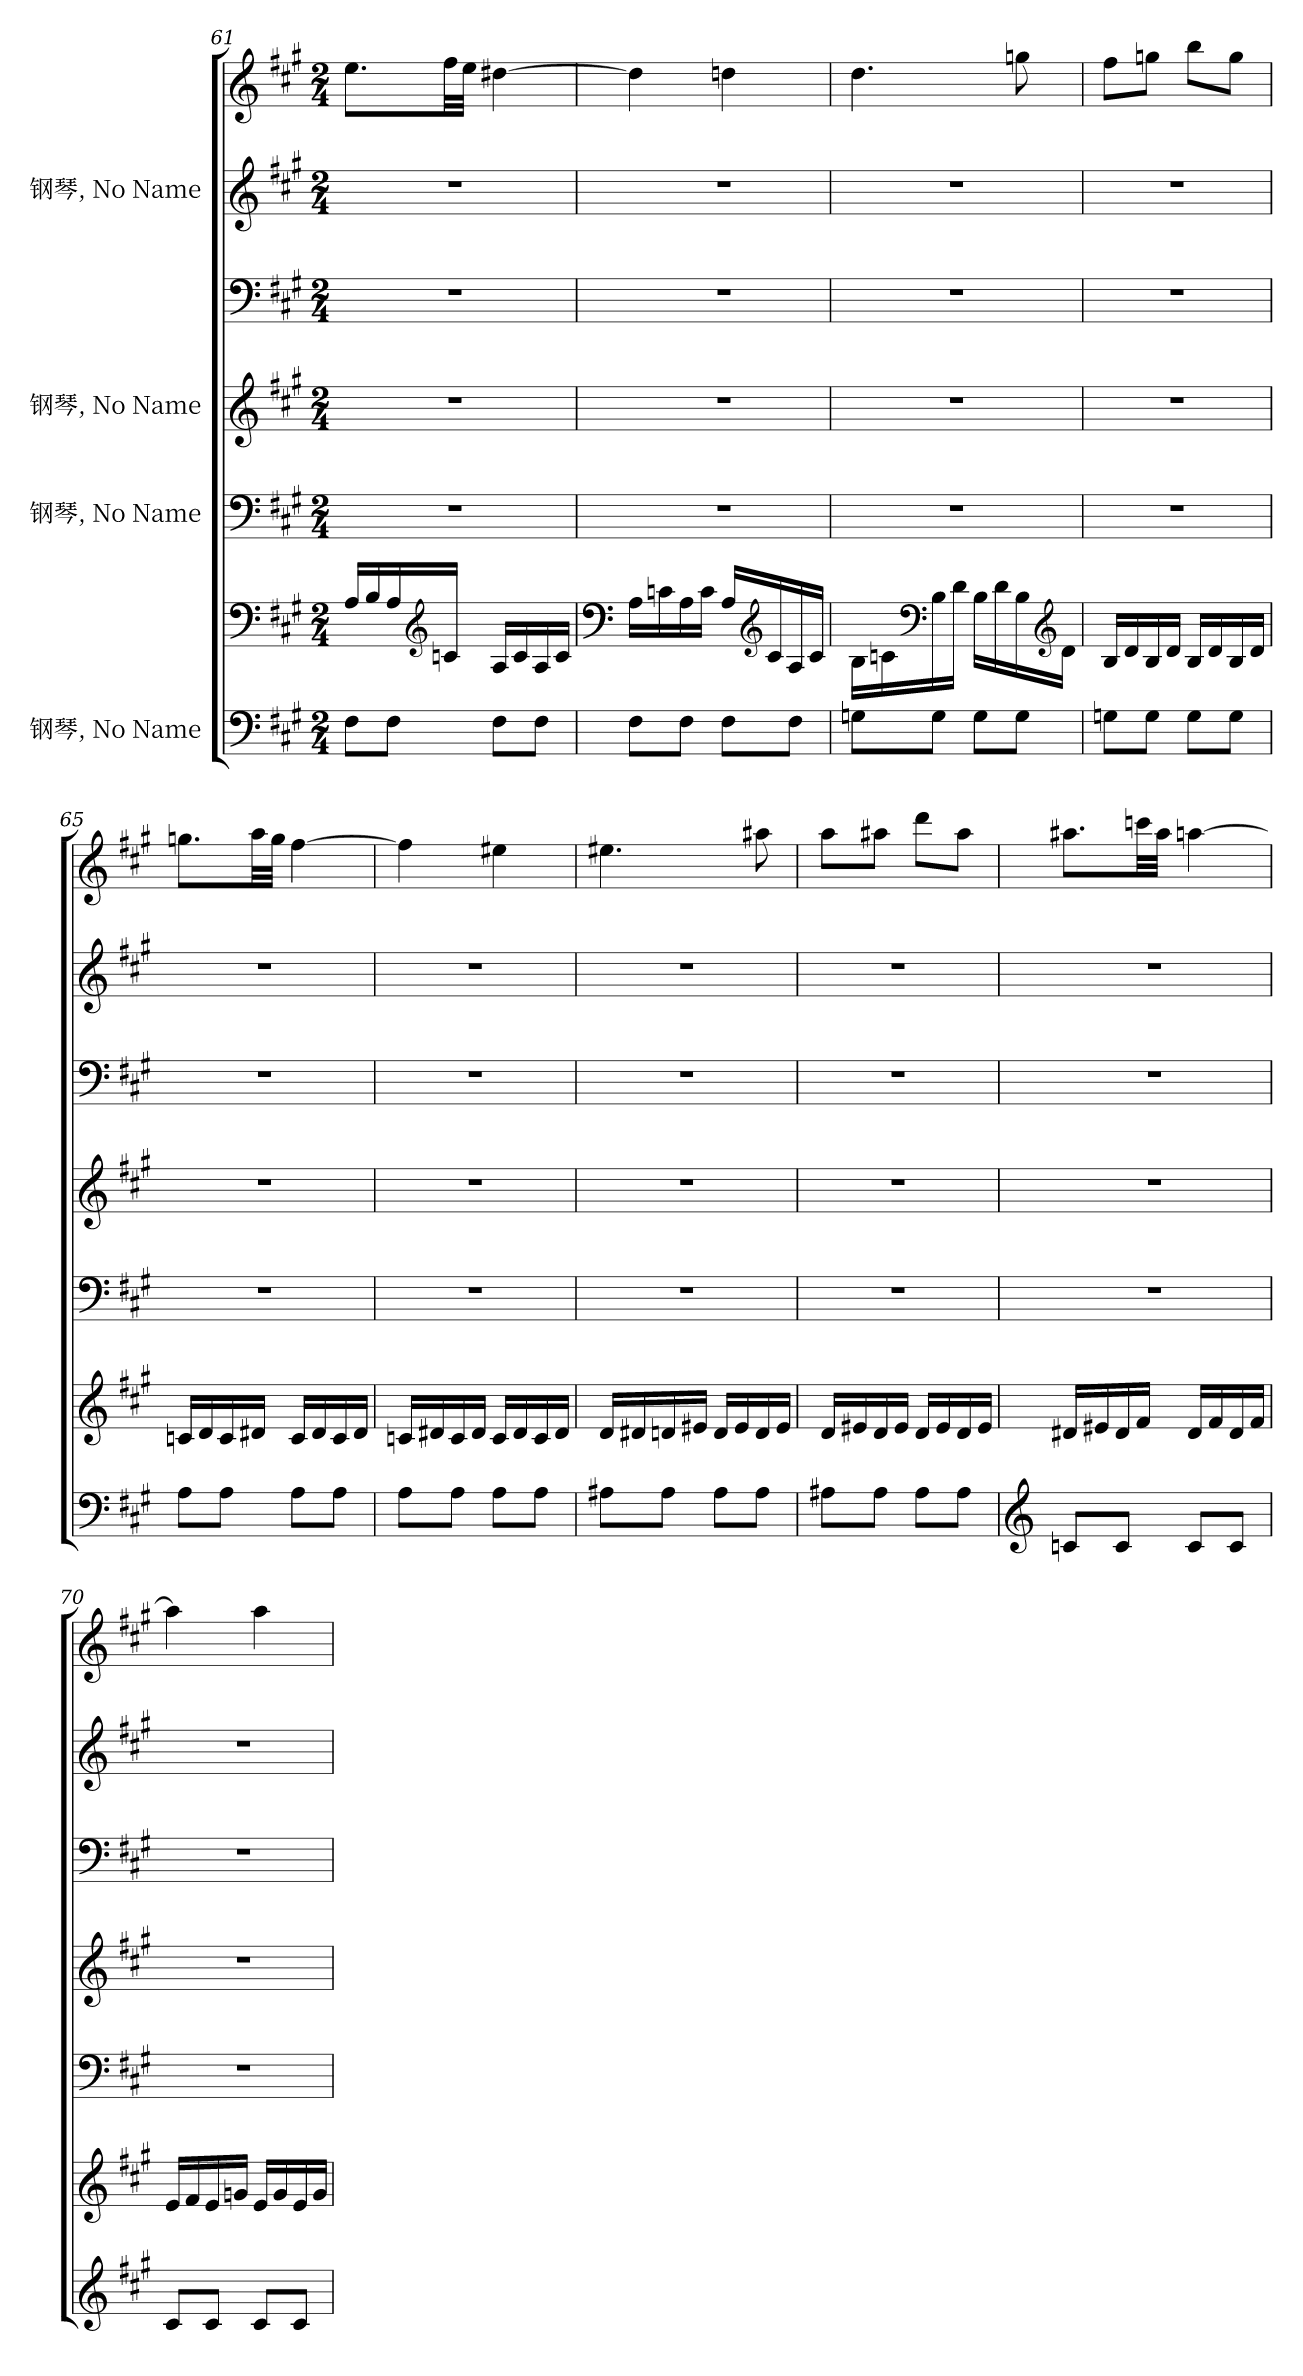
**kern	**kern	**kern	**kern	**kern	**kern	**kern
*part4	*part4	*part3	*part2	*part2	*part1	*part1
*staff7	*staff6	*staff5	*staff4	*staff3	*staff2	*staff1
*I"钢琴, No Name	*	*I"钢琴, No Name	*I"钢琴, No Name	*	*I"钢琴, No Name	*
!!LO:PB:g=z
*clefF4	*clefF4	*clefF4	*clefG2	*clefF4	*clefG2	*clefG2
*k[f#c#g#]	*k[f#c#g#]	*k[f#c#g#]	*k[f#c#g#]	*k[f#c#g#]	*k[f#c#g#]	*k[f#c#g#]
*M2/4	*M2/4	*M2/4	*M2/4	*M2/4	*M2/4	*M2/4
*MM136	*MM136	*MM136	*MM136	*MM136	*MM136	*MM136
=61	=61	=61	=61	=61	=61	=61
8F#\L	16A/LL	2r	2r	2r	2r	8.ee\L
.	16B/	.	.	.	.	.
8F#\J	16A/	.	.	.	.	.
*	*clefG2	*	*	*	*	*
.	16cn/JJ	.	.	.	.	32ff#\LL
*	*	*	*	*	*	*MM135
.	.	.	.	.	.	32ee\JJJ
*	*	*	*	*	*	*MM136
8F#\L	16A/LL	.	.	.	.	[4dd#X\
.	16c/	.	.	.	.	.
8F#\J	16A/	.	.	.	.	.
.	16c/JJ	.	.	.	.	.
=62	=62	=62	=62	=62	=62	=62
*	*clefF4	*	*	*	*	*
8F#\L	16A\LL	2r	2r	2r	2r	4dd#\]
.	16cn\	.	.	.	.	.
8F#\J	16A\	.	.	.	.	.
.	16c\JJ	.	.	.	.	.
8F#\L	16A/LL	.	.	.	.	4ddn\
*	*clefG2	*	*	*	*	*
.	16c/	.	.	.	.	.
8F#\J	16A/	.	.	.	.	.
.	16c/JJ	.	.	.	.	.
=63	=63	=63	=63	=63	=63	=63
*	*	*	*	*	*	*MM136
8Gn\L	16B\LL	2r	2r	2r	2r	4.dd\
.	16cn\	.	.	.	.	.
*	*clefF4	*	*	*	*	*
8G\J	16B\	.	.	.	.	.
.	16d\JJ	.	.	.	.	.
8G\L	16B\LL	.	.	.	.	.
.	16d\	.	.	.	.	.
8G\J	16B\	.	.	.	.	8ggn\
*	*clefG2	*	*	*	*	*
.	16d\JJ	.	.	.	.	.
!!LO:PB:g=z
=64	=64	=64	=64	=64	=64	=64
8Gn\L	16B/LL	2r	2r	2r	2r	8ff#\L
.	16d/	.	.	.	.	.
8G\J	16B/	.	.	.	.	8ggn\J
.	16d/JJ	.	.	.	.	.
8G\L	16B/LL	.	.	.	.	8bb\L
.	16d/	.	.	.	.	.
8G\J	16B/	.	.	.	.	8gg\J
.	16d/JJ	.	.	.	.	.
=65	=65	=65	=65	=65	=65	=65
*	*	*	*	*	*	*MM136
8A\L	16cn/LL	2r	2r	2r	2r	8.ggn\L
.	16d/	.	.	.	.	.
8A\J	16c/	.	.	.	.	.
.	16d#X/JJ	.	.	.	.	32aa\LL
*	*	*	*	*	*	*MM135
.	.	.	.	.	.	32gg\JJJ
*	*	*	*	*	*	*MM136
8A\L	16c/LL	.	.	.	.	[4ff#\
.	16d#/	.	.	.	.	.
8A\J	16c/	.	.	.	.	.
.	16d#/JJ	.	.	.	.	.
=66	=66	=66	=66	=66	=66	=66
8A\L	16cn/LL	2r	2r	2r	2r	4ff#\]
.	16d#X/	.	.	.	.	.
8A\J	16c/	.	.	.	.	.
.	16d#/JJ	.	.	.	.	.
8A\L	16c/LL	.	.	.	.	4ee#X\
.	16d#/	.	.	.	.	.
8A\J	16c/	.	.	.	.	.
.	16d#/JJ	.	.	.	.	.
=67	=67	=67	=67	=67	=67	=67
*	*	*	*	*	*	*MM136
8A#X\L	16d/LL	2r	2r	2r	2r	4.ee#X\
.	16d#X/	.	.	.	.	.
8A#\J	16dn/	.	.	.	.	.
.	16e#X/JJ	.	.	.	.	.
8A#\L	16d/LL	.	.	.	.	.
.	16e#/	.	.	.	.	.
8A#\J	16d/	.	.	.	.	8aa#X\
.	16e#/JJ	.	.	.	.	.
!!LO:PB:g=z
=68	=68	=68	=68	=68	=68	=68
8A#X\L	16d/LL	2r	2r	2r	2r	8aa\L
.	16e#X/	.	.	.	.	.
8A#\J	16d/	.	.	.	.	8aa#X\J
.	16e#/JJ	.	.	.	.	.
8A#\L	16d/LL	.	.	.	.	8ddd\L
.	16e#/	.	.	.	.	.
8A#\J	16d/	.	.	.	.	8aa#\J
.	16e#/JJ	.	.	.	.	.
=69	=69	=69	=69	=69	=69	=69
*clefG2	*	*	*	*	*	*
*	*	*	*	*	*	*MM136
8cn/L	16d#X/LL	2r	2r	2r	2r	8.aa#X\L
.	16e#X/	.	.	.	.	.
8c/J	16d#/	.	.	.	.	.
.	16f#/JJ	.	.	.	.	32cccn\LL
*	*	*	*	*	*	*MM135
.	.	.	.	.	.	32aa#\JJJ
*	*	*	*	*	*	*MM136
8c/L	16d#/LL	.	.	.	.	[4aan\
.	16f#/	.	.	.	.	.
8c/J	16d#/	.	.	.	.	.
.	16f#/JJ	.	.	.	.	.
=70	=70	=70	=70	=70	=70	=70
8c#/L	16e/LL	2r	2r	2r	2r	4aa\]
.	16f#/	.	.	.	.	.
8c#/J	16e/	.	.	.	.	.
.	16gn/JJ	.	.	.	.	.
8c#/L	16e/LL	.	.	.	.	4aa\
.	16g/	.	.	.	.	.
8c#/J	16e/	.	.	.	.	.
.	16g/JJ	.	.	.	.	.
=	=	=	=	=	=	=
*-	*-	*-	*-	*-	*-	*-
